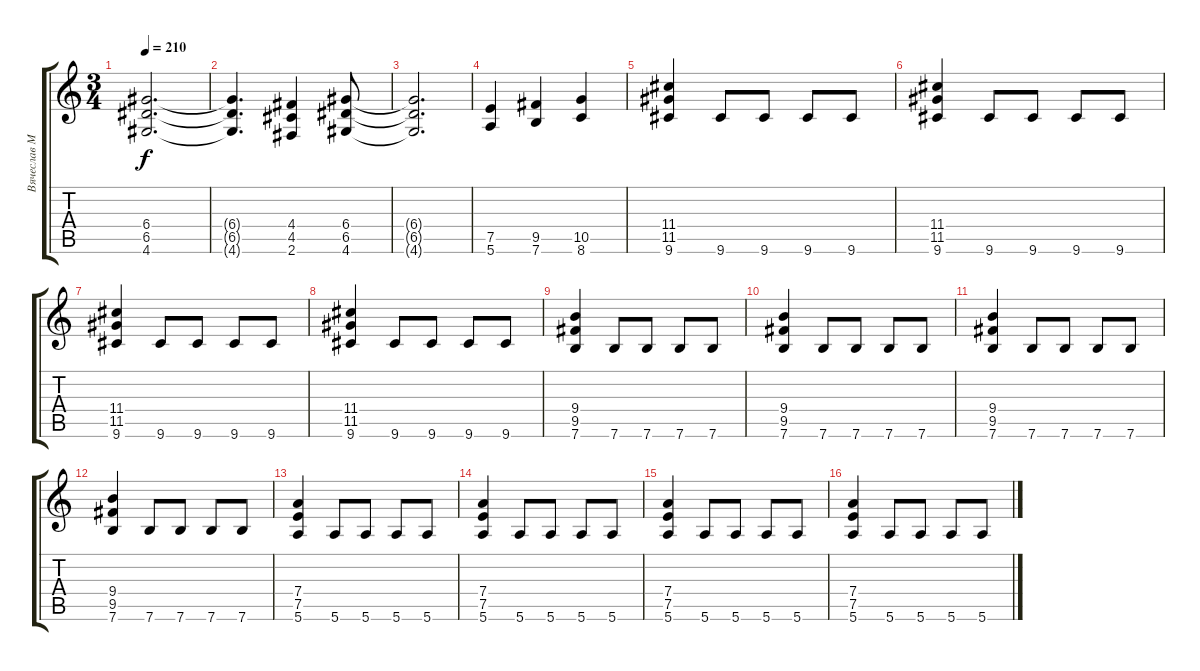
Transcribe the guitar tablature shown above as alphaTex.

\track ("Вячеслав Молчанов" "Вячеслав М") {instrument overdrivenguitar}
\staff {score tabs}
\tuning (E4 B3 G3 D3 A2 E2) {hide}
\ts (3 4)
\tempo 210
\clef g2
\ks c
(6.4 6.5 4.6).2{d dy f} |
(6.4{t} 6.5{t} 4.6{t}).4{d} (4.4 4.5 2.6).4 (6.4 6.5 4.6).8 |
(6.4{t} 6.5{t} 4.6{t}).2{d} |
(7.5 5.6).4 (9.5 7.6).4 (10.5 8.6).4 |
(11.4 11.5 9.6).4 9.6.8 9.6.8 9.6.8 9.6.8 |
(11.4 11.5 9.6).4 9.6.8 9.6.8 9.6.8 9.6.8 |
(11.4 11.5 9.6).4 9.6.8 9.6.8 9.6.8 9.6.8 |
(11.4 11.5 9.6).4 9.6.8 9.6.8 9.6.8 9.6.8 |
(9.4 9.5 7.6).4 7.6.8 7.6.8 7.6.8 7.6.8 |
(9.4 9.5 7.6).4 7.6.8 7.6.8 7.6.8 7.6.8 |
(9.4 9.5 7.6).4 7.6.8 7.6.8 7.6.8 7.6.8 |
(9.4 9.5 7.6).4 7.6.8 7.6.8 7.6.8 7.6.8 |
(7.4 7.5 5.6).4 5.6.8 5.6.8 5.6.8 5.6.8 |
(7.4 7.5 5.6).4 5.6.8 5.6.8 5.6.8 5.6.8 |
(7.4 7.5 5.6).4 5.6.8 5.6.8 5.6.8 5.6.8 |
(7.4 7.5 5.6).4 5.6.8 5.6.8 5.6.8 5.6.8
